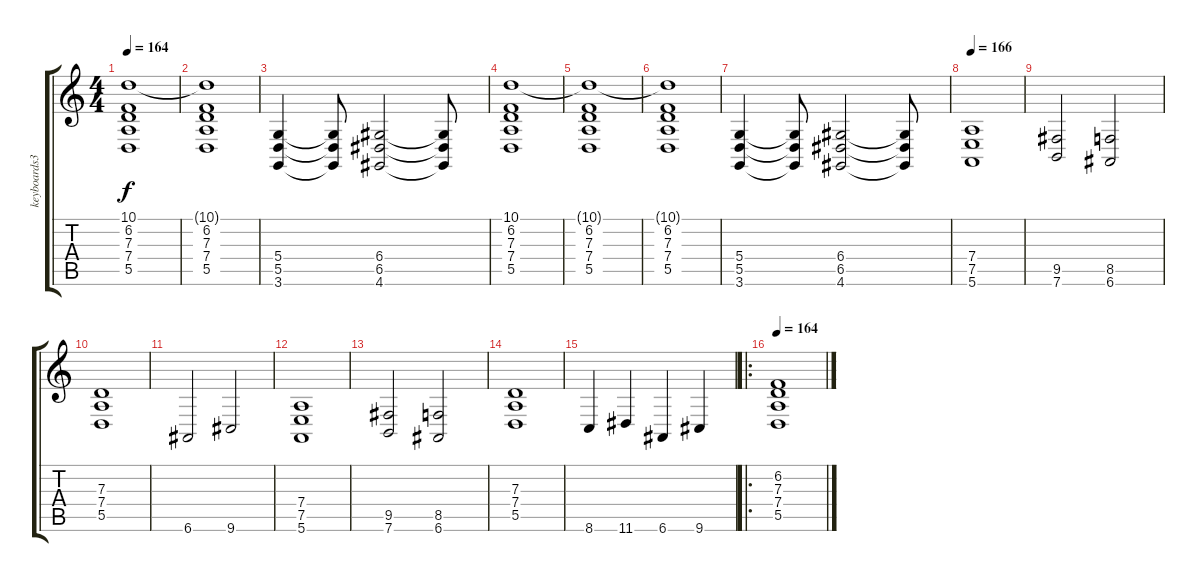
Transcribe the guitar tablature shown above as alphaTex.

\track ("keyboards3" "keyboards3") {instrument stringensemble1}
\staff {score tabs}
\tuning (E4 B3 G3 D3 A2 E2) {hide}
\ts (4 4)
\tempo 164
\clef g2
\ks c
(10.1{t} 6.2 7.3 7.4 5.5).1{dy f} |
(10.1{t} 6.2 7.3 7.4 5.5).1 |
(5.4 5.5 3.6).4 (5.4{t} 5.5{t} 3.6{t}).8 (6.4 6.5 4.6).2 (6.4{t} 6.5{t} 4.6{t}).8 |
(10.1 6.2 7.3 7.4 5.5).1 |
(10.1{t} 6.2 7.3 7.4 5.5).1 |
(10.1{t} 6.2 7.3 7.4 5.5).1 |
(5.4 5.5 3.6).4 (5.4{t} 5.5{t} 3.6{t}).8 (6.4 6.5 4.6).2 (6.4{t} 6.5{t} 4.6{t}).8 |
\tempo 166
(7.4 7.5 5.6).1 |
(9.5 7.6).2 (8.5 6.6).2 |
(7.3 7.4 5.5).1 |
6.6.2 9.6.2 |
(7.4 7.5 5.6).1 |
(9.5 7.6).2 (8.5 6.6).2 |
(7.3 7.4 5.5).1 |
8.6.4 11.6.4 6.6.4 9.6.4 |
\ro
\tempo 164
(6.2 7.3 7.4 5.5).1{volume 13}
